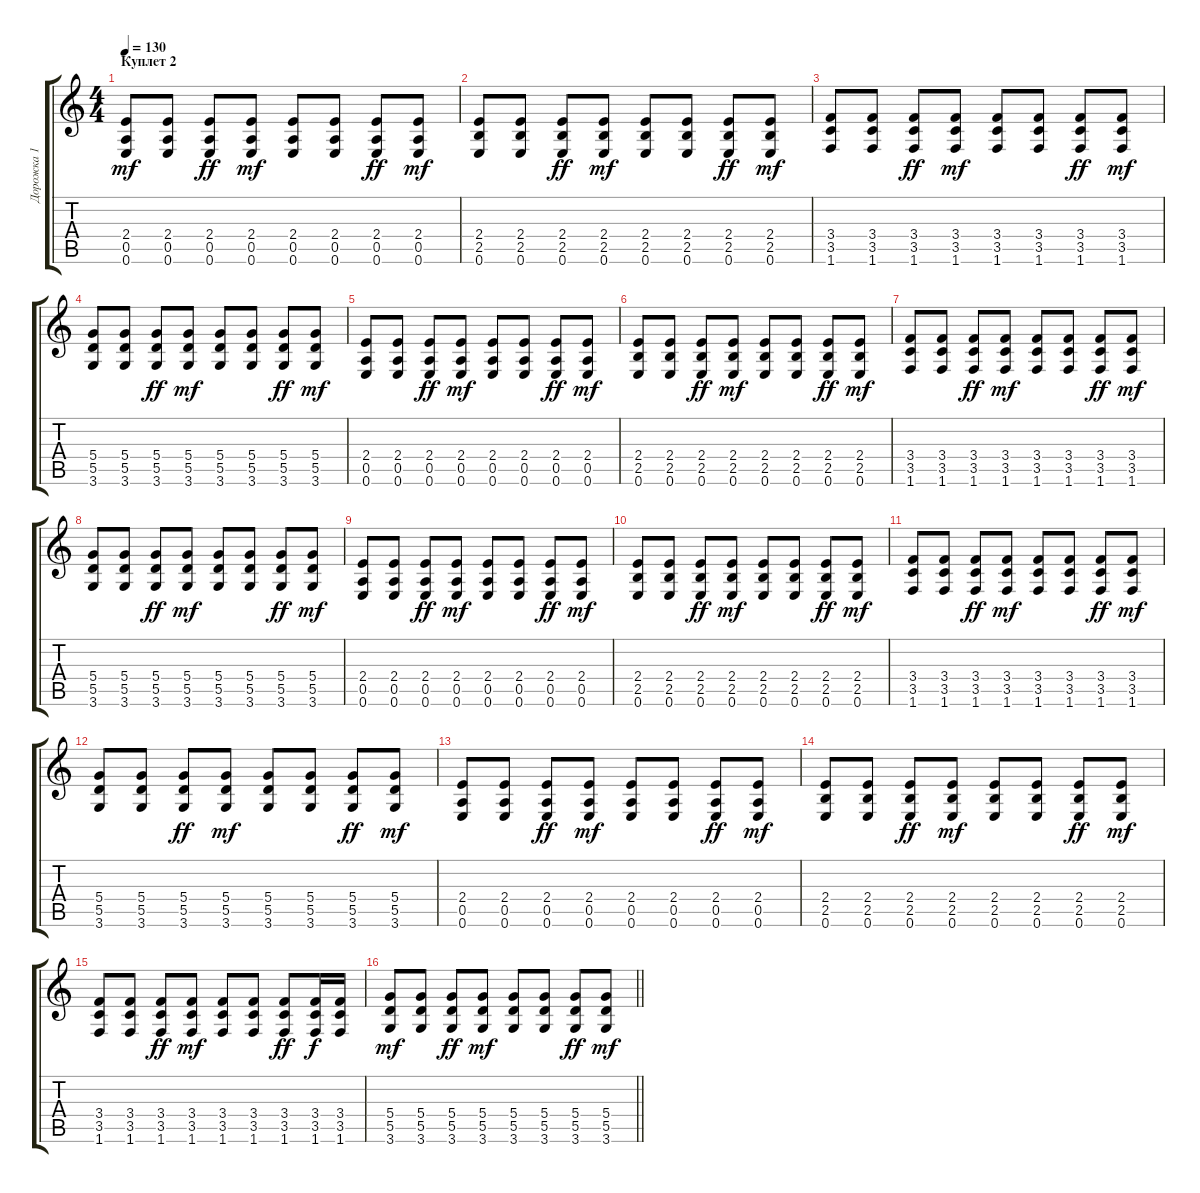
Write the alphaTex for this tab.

\track ("Дорожка 1" "Дорожка 1") {instrument acousticguitarsteel}
\staff {score tabs}
\tuning (E4 B3 G3 D3 A2 E2) {hide}
\ts (4 4)
\section ("" "Куплет 2")
\tempo 130
\clef g2
\ks c
(2.4 0.5 0.6).8{dy mf} (2.4 0.5 0.6).8 (2.4 0.5 0.6).8{dy ff} (2.4 0.5 0.6).8{dy mf} (2.4 0.5 0.6).8 (2.4 0.5 0.6).8 (2.4 0.5 0.6).8{dy ff} (2.4 0.5 0.6).8{dy mf} |
(2.4 2.5 0.6).8 (2.4 2.5 0.6).8 (2.4 2.5 0.6).8{dy ff} (2.4 2.5 0.6).8{dy mf} (2.4 2.5 0.6).8 (2.4 2.5 0.6).8 (2.4 2.5 0.6).8{dy ff} (2.4 2.5 0.6).8{dy mf} |
(3.4 3.5 1.6).8 (3.4 3.5 1.6).8 (3.4 3.5 1.6).8{dy ff} (3.4 3.5 1.6).8{dy mf} (3.4 3.5 1.6).8 (3.4 3.5 1.6).8 (3.4 3.5 1.6).8{dy ff} (3.4 3.5 1.6).8{dy mf} |
(5.4 5.5 3.6).8 (5.4 5.5 3.6).8 (5.4 5.5 3.6).8{dy ff} (5.4 5.5 3.6).8{dy mf} (5.4 5.5 3.6).8 (5.4 5.5 3.6).8 (5.4 5.5 3.6).8{dy ff} (5.4 5.5 3.6).8{dy mf} |
(2.4 0.5 0.6).8 (2.4 0.5 0.6).8 (2.4 0.5 0.6).8{dy ff} (2.4 0.5 0.6).8{dy mf} (2.4 0.5 0.6).8 (2.4 0.5 0.6).8 (2.4 0.5 0.6).8{dy ff} (2.4 0.5 0.6).8{dy mf} |
(2.4 2.5 0.6).8 (2.4 2.5 0.6).8 (2.4 2.5 0.6).8{dy ff} (2.4 2.5 0.6).8{dy mf} (2.4 2.5 0.6).8 (2.4 2.5 0.6).8 (2.4 2.5 0.6).8{dy ff} (2.4 2.5 0.6).8{dy mf} |
(3.4 3.5 1.6).8 (3.4 3.5 1.6).8 (3.4 3.5 1.6).8{dy ff} (3.4 3.5 1.6).8{dy mf} (3.4 3.5 1.6).8 (3.4 3.5 1.6).8 (3.4 3.5 1.6).8{dy ff} (3.4 3.5 1.6).8{dy mf} |
(5.4 5.5 3.6).8 (5.4 5.5 3.6).8 (5.4 5.5 3.6).8{dy ff} (5.4 5.5 3.6).8{dy mf} (5.4 5.5 3.6).8 (5.4 5.5 3.6).8 (5.4 5.5 3.6).8{dy ff} (5.4 5.5 3.6).8{dy mf} |
(2.4 0.5 0.6).8 (2.4 0.5 0.6).8 (2.4 0.5 0.6).8{dy ff} (2.4 0.5 0.6).8{dy mf} (2.4 0.5 0.6).8 (2.4 0.5 0.6).8 (2.4 0.5 0.6).8{dy ff} (2.4 0.5 0.6).8{dy mf} |
(2.4 2.5 0.6).8 (2.4 2.5 0.6).8 (2.4 2.5 0.6).8{dy ff} (2.4 2.5 0.6).8{dy mf} (2.4 2.5 0.6).8 (2.4 2.5 0.6).8 (2.4 2.5 0.6).8{dy ff} (2.4 2.5 0.6).8{dy mf} |
(3.4 3.5 1.6).8 (3.4 3.5 1.6).8 (3.4 3.5 1.6).8{dy ff} (3.4 3.5 1.6).8{dy mf} (3.4 3.5 1.6).8 (3.4 3.5 1.6).8 (3.4 3.5 1.6).8{dy ff} (3.4 3.5 1.6).8{dy mf} |
(5.4 5.5 3.6).8 (5.4 5.5 3.6).8 (5.4 5.5 3.6).8{dy ff} (5.4 5.5 3.6).8{dy mf} (5.4 5.5 3.6).8 (5.4 5.5 3.6).8 (5.4 5.5 3.6).8{dy ff} (5.4 5.5 3.6).8{dy mf} |
(2.4 0.5 0.6).8 (2.4 0.5 0.6).8 (2.4 0.5 0.6).8{dy ff} (2.4 0.5 0.6).8{dy mf} (2.4 0.5 0.6).8 (2.4 0.5 0.6).8 (2.4 0.5 0.6).8{dy ff} (2.4 0.5 0.6).8{dy mf} |
(2.4 2.5 0.6).8 (2.4 2.5 0.6).8 (2.4 2.5 0.6).8{dy ff} (2.4 2.5 0.6).8{dy mf} (2.4 2.5 0.6).8 (2.4 2.5 0.6).8 (2.4 2.5 0.6).8{dy ff} (2.4 2.5 0.6).8{dy mf} |
(3.4 3.5 1.6).8 (3.4 3.5 1.6).8 (3.4 3.5 1.6).8{dy ff} (3.4 3.5 1.6).8{dy mf} (3.4 3.5 1.6).8 (3.4 3.5 1.6).8 (3.4 3.5 1.6).8{dy ff} (3.4 3.5 1.6).16{dy f} (3.4 3.5 1.6).16 |
\barLineRight lightlight
(5.4 5.5 3.6).8{dy mf} (5.4 5.5 3.6).8 (5.4 5.5 3.6).8{dy ff} (5.4 5.5 3.6).8{dy mf} (5.4 5.5 3.6).8 (5.4 5.5 3.6).8 (5.4 5.5 3.6).8{dy ff} (5.4 5.5 3.6).8{dy mf}
